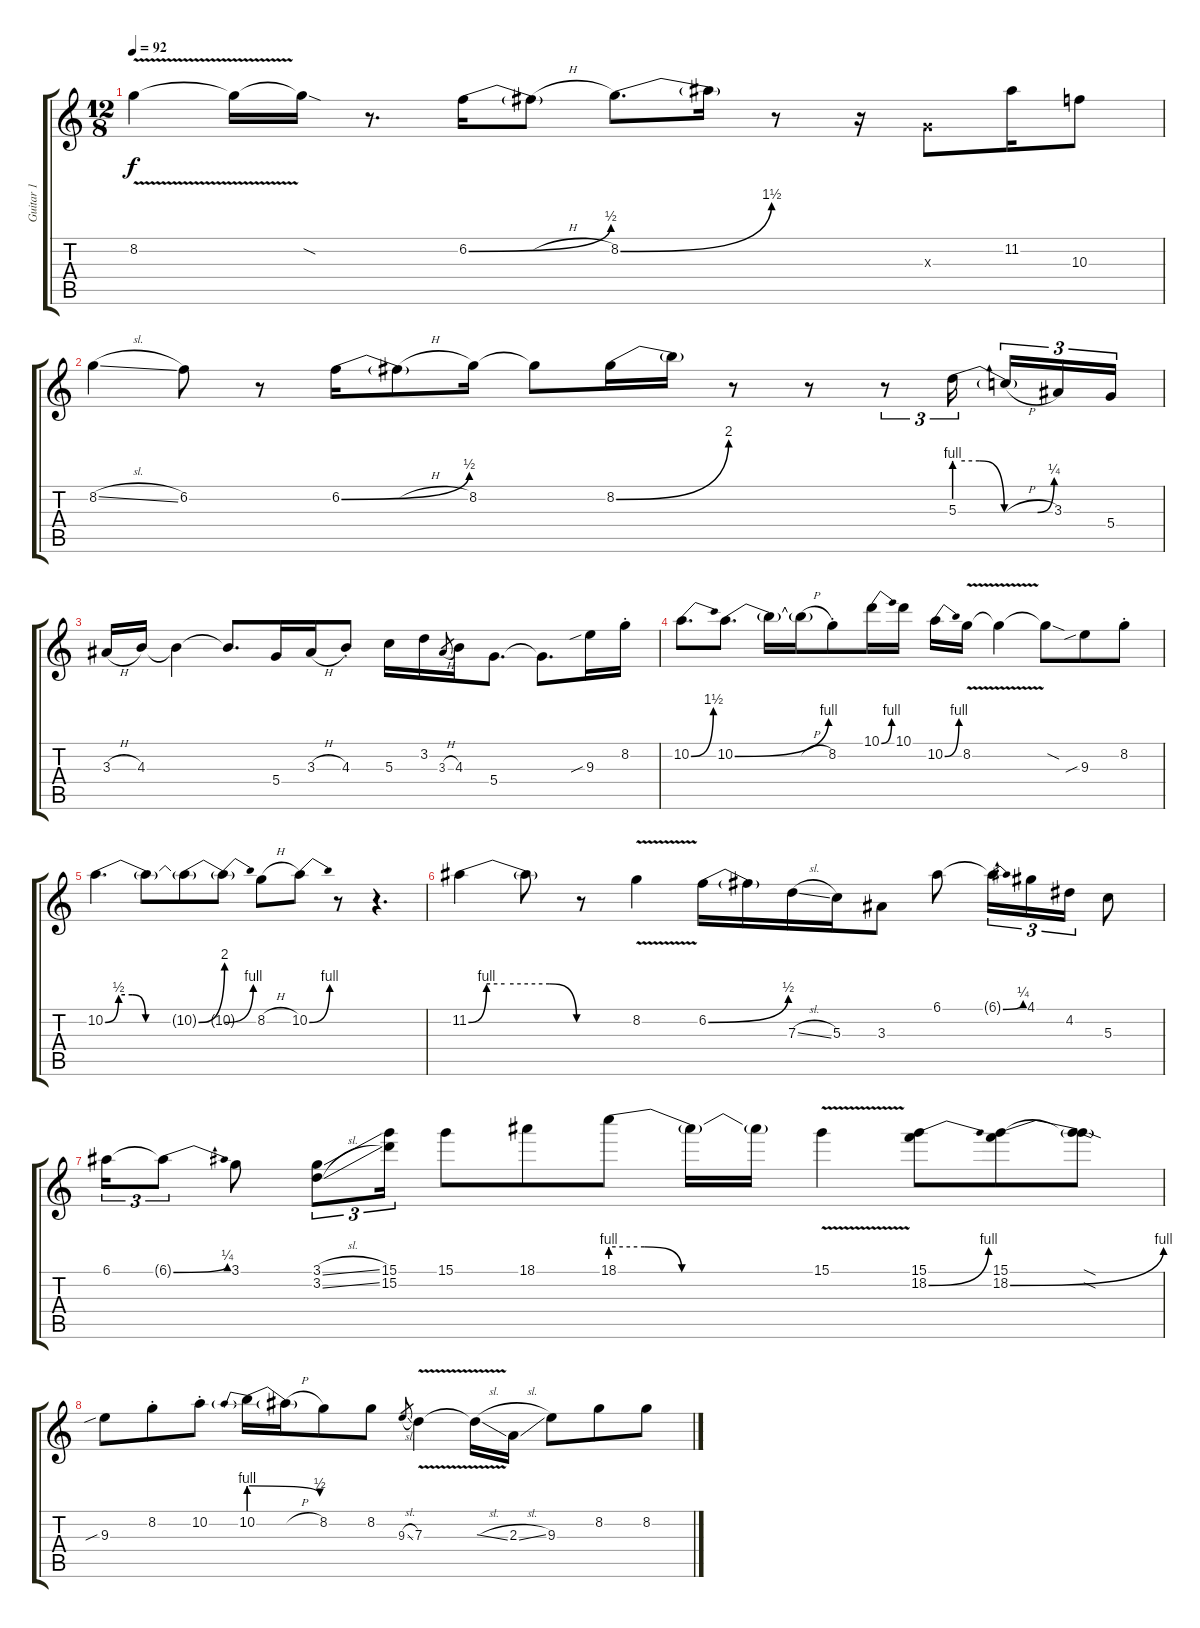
\track ("Guitar 1" "Guitar 1") {instrument overdrivenguitar}
\staff {score tabs}
\tuning (E4 B3 G3 D3 A2 E2) {hide}
\ts (12 8)
\tempo 92
\clef g2
\ks c
8.2{v}.4{dy f} 8.2{t}.16 8.2{sod t}.16 r.8{d} 6.2{be (bend 0 0 60 2)}.16 6.2{h t}.8 8.2{be (bend 0 0 60 6)}.8{d} 8.2{t}.16 r.8 r.16 0.3{x}.8 11.2.16 10.3.8 |
8.2{sl}.4 6.2.8 r.8 6.2{be (bend 0 0 60 2)}.16 6.2{h t}.8 8.2.16 8.2{t}.8 8.2{be (bend 0 0 60 8)}.16 8.2{t}.16 r.8 r.8 r.8{tu (3 2)} 5.3{be (custom 0 4 15 4 30 0 50 0 60 1)}.16{tu (3 2) beam splitsecondary} 5.3{h t}.16{tu (3 2)} 3.3.16{tu (3 2)} 5.4.16{tu (3 2)} |
3.3{h}.16 4.3.16 4.3{t}.4 4.3{t}.8{d} 5.4.16 3.3{h}.16 4.3{st}.8 5.3.16 3.2.16 3.3{h}.8{gr} 4.3.16 5.4.8{d} 5.4{t}.8{d} 9.3{sib}.16 8.2{st}.16 |
10.2{be (bend 0 0 60 6)}.8{d} 10.2{be (bend 0 0 60 4)}.8{d} 10.2{t}.16 10.2{h t}.16 8.2{st}.8 10.1{be (bend 0 0 60 4)}.16 10.1.16 10.2{be (bend 0 0 60 4)}.16 8.2{v}.16 8.2{t}.4 8.2{sod t}.8 9.3{sib}.8 8.2{st}.8 |
10.2{be (custom 0 0 10 2 20 2 30 0 60 0)}.4{d} 10.2{t}.8 10.2{be (bend 0 0 60 8) t}.8 10.2{be (bend 0 0 60 4) t}.8 8.2{h}.8 10.2{be (bend 0 0 60 4)}.8 r.8 r.4{d} |
11.2{be (custom 0 0 10 4 20 4 45 4 60 0)}.4 11.2{t}.8 r.8 8.2{v}.4 6.2{be (bend 0 0 60 2)}.16 6.2{t}.16 7.3{sl}.16 5.3.16 3.3.8 6.1.8 6.1{be (bend 0 0 60 1) t}.16{tu (3 2)} 4.1.16{tu (3 2)} 4.2.16{tu (3 2)} 5.3.8 |
6.1.16{tu (3 2)} 6.1{be (bend 0 0 60 1) t}.8{tu (3 2)} 3.1.8 (3.1{sl} 3.2{sl}).8{tu (3 2)} (15.1 15.2).16{tu (3 2)} 15.1.8 18.1.8 18.1{be (custom 0 4 10 4 21 0 30 0 60 0)}.8 18.1{t}.16 18.1{t}.16 15.1{v}.4 (15.1 18.2{be (bend 0 0 60 4)}).8 (15.1 18.2{be (bend 0 0 60 4)}).8 (15.1{sod t} 18.2{sod t}).8 |
9.3{sib}.8 8.2{st}.8 10.2{st}.8 10.2{be (prebendrelease 0 4 60 2)}.16 10.2{h t}.16 8.2.8 8.2.8 9.3{sl}.8{gr} 7.3{v}.4 7.3{sl t}.16 2.3{sl}.16 9.3.8 8.2.8 8.2.8
